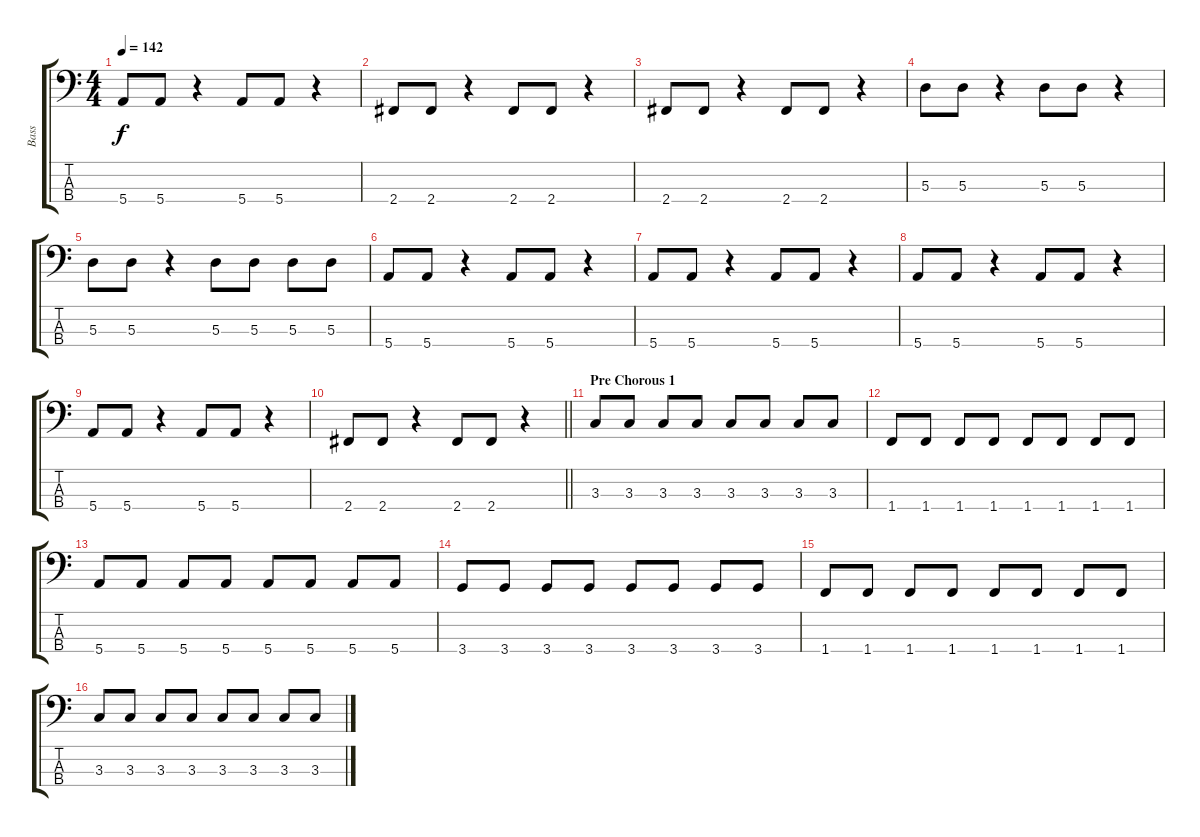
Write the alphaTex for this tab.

\track ("Bass" "Bass") {instrument electricbassfinger}
\staff {score tabs}
\tuning (G2 D2 A1 E1) {hide}
\ts (4 4)
\tempo 142
\clef f4
\ks c
5.4.8{dy f} 5.4.8 r.4 5.4.8 5.4.8 r.4 |
2.4.8 2.4.8 r.4 2.4.8 2.4.8 r.4 |
2.4.8 2.4.8 r.4 2.4.8 2.4.8 r.4 |
5.3.8 5.3.8 r.4 5.3.8 5.3.8 r.4 |
5.3.8 5.3.8 r.4 5.3.8 5.3.8 5.3.8 5.3.8 |
5.4.8 5.4.8 r.4 5.4.8 5.4.8 r.4 |
5.4.8 5.4.8 r.4 5.4.8 5.4.8 r.4 |
5.4.8 5.4.8 r.4 5.4.8 5.4.8 r.4 |
5.4.8 5.4.8 r.4 5.4.8 5.4.8 r.4 |
\barLineRight lightlight
2.4.8 2.4.8 r.4 2.4.8 2.4.8 r.4 |
\section ("" "Pre Chorous 1")
3.3.8 3.3.8 3.3.8 3.3.8 3.3.8 3.3.8 3.3.8 3.3.8 |
1.4.8 1.4.8 1.4.8 1.4.8 1.4.8 1.4.8 1.4.8 1.4.8 |
5.4.8 5.4.8 5.4.8 5.4.8 5.4.8 5.4.8 5.4.8 5.4.8 |
3.4.8 3.4.8 3.4.8 3.4.8 3.4.8 3.4.8 3.4.8 3.4.8 |
1.4.8 1.4.8 1.4.8 1.4.8 1.4.8 1.4.8 1.4.8 1.4.8 |
3.3.8 3.3.8 3.3.8 3.3.8 3.3.8 3.3.8 3.3.8 3.3.8
